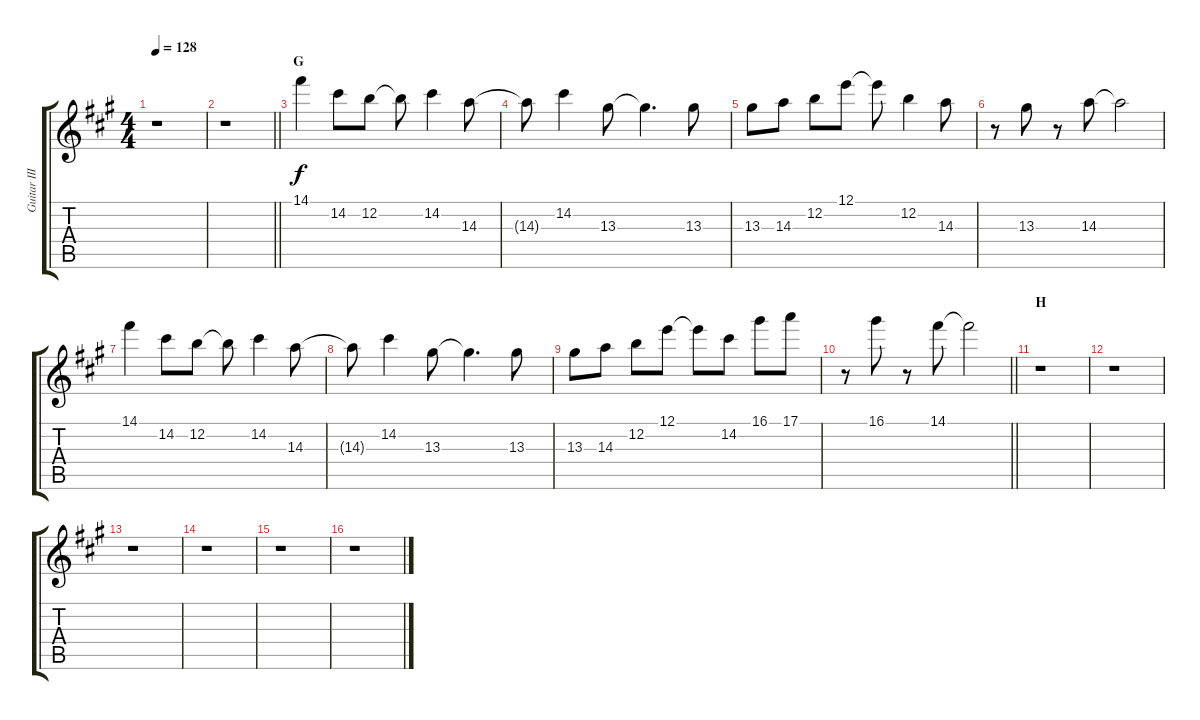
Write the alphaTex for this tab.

\track ("Guitar III" "Guitar III") {instrument overdrivenguitar}
\staff {score tabs}
\tuning (E4 B3 G3 D3 A2 E2) {hide}
\ts (4 4)
\tempo 128
\clef g2
\ks a
r.1{dy f} |
\barLineRight lightlight
r.1 |
\section ("" "G")
14.1.4 14.2.8 12.2.8 12.2{t}.8 14.2.4 14.3.8 |
14.3{t}.8 14.2.4 13.3.8 13.3{t}.4{d} 13.3.8 |
13.3.8 14.3.8 12.2.8 12.1.8 12.1{t}.8 12.2.4 14.3.8 |
r.8 13.3.8 r.8 14.3.8 14.3{t}.2 |
14.1.4 14.2.8 12.2.8 12.2{t}.8 14.2.4 14.3.8 |
14.3{t}.8 14.2.4 13.3.8 13.3{t}.4{d} 13.3.8 |
13.3.8 14.3.8 12.2.8 12.1.8 12.1{t}.8 14.2.8 16.1.8 17.1.8 |
\barLineRight lightlight
r.8 16.1.8 r.8 14.1.8 14.1{t}.2 |
\section ("" "H")
r.1 |
r.1 |
r.1 |
r.1 |
r.1 |
r.1
